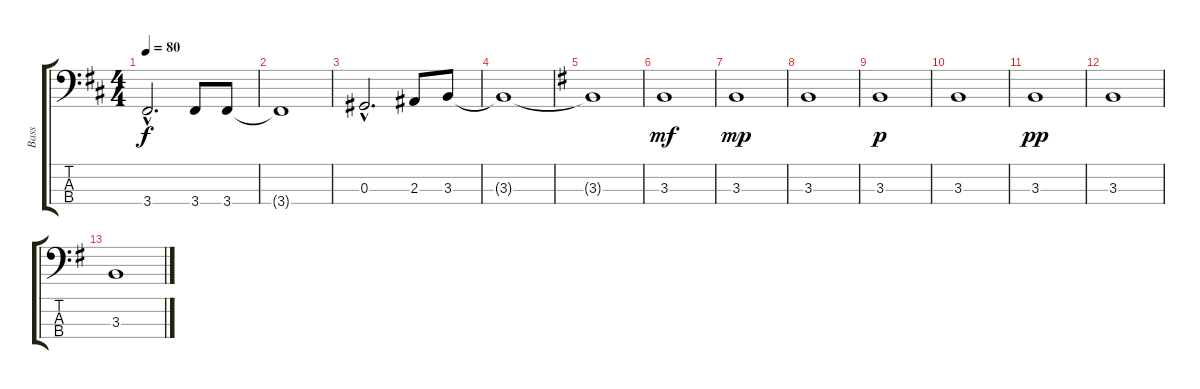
\track ("Bass" "Bass") {instrument electricbasspick}
\staff {score tabs}
\tuning (Gb2 Db2 Ab1 Eb1) {hide}
\ts (4 4)
\tempo 80
\clef f4
\ks d
3.4{hac}.2{d dy f} 3.4.8 3.4.8 |
3.4{t}.1 |
0.3{hac}.2{d} 2.3.8 3.3.8 |
3.3{t}.1 |
\ks g
3.3{t}.1 |
3.3.1{dy mf} |
3.3.1{dy mp} |
3.3.1 |
3.3.1{dy p} |
3.3.1 |
3.3.1{dy pp} |
3.3.1 |
3.3.1
